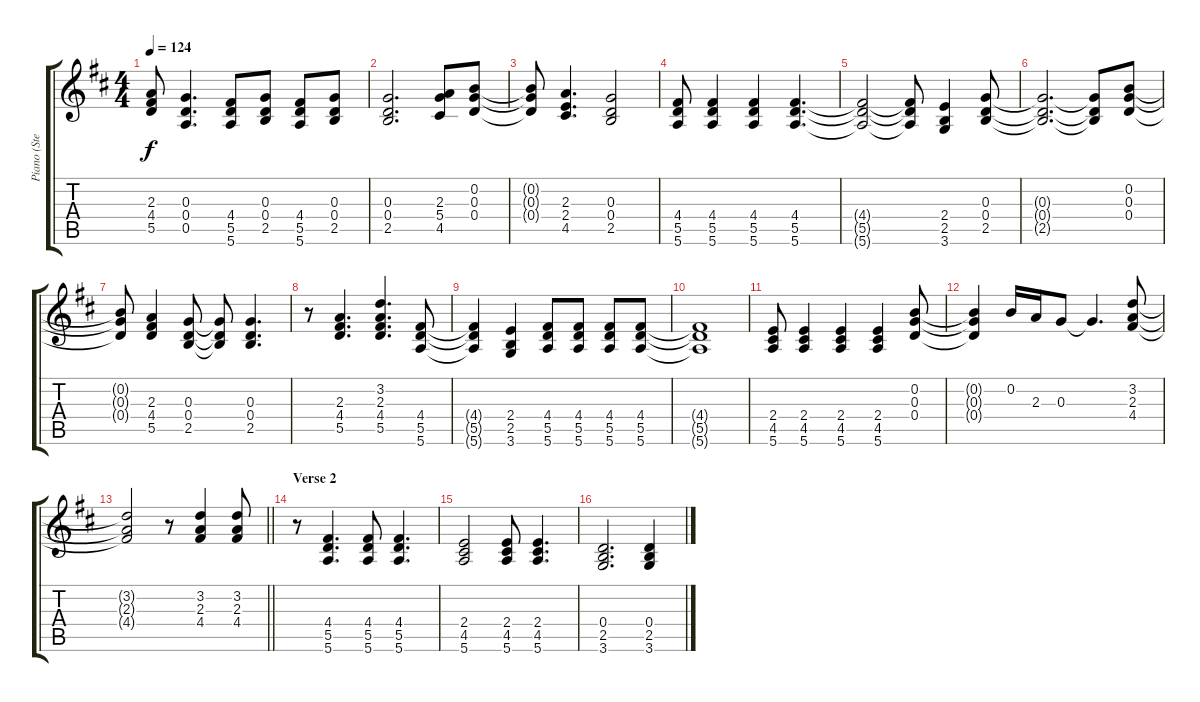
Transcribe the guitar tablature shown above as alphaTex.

\track ("Piano (Stewart)" "Piano (Ste") {instrument acousticgrandpiano}
\staff {score tabs}
\tuning (E5 B4 G4 D4 A3 E3) {hide}
\ts (4 4)
\tempo 124
\clef g2
\ks d
(2.3 4.4 5.5).8{dy f} (0.3 0.4 0.5).4{d} (4.4 5.5 5.6).8 (0.3 0.4 2.5).8 (4.4 5.5 5.6).8 (0.3 0.4 2.5).8 |
(0.3 0.4 2.5).2{d} (2.3 5.4 4.5).8 (0.2 0.3 0.4).8 |
(0.2{t} 0.3{t} 0.4{t}).8 (2.3 2.4 4.5).4{d} (0.3 0.4 2.5).2 |
(4.4 5.5 5.6).8 (4.4 5.5 5.6).4 (4.4 5.5 5.6).4 (4.4 5.5 5.6).4{d} |
(4.4{t} 5.5{t} 5.6{t}).2 (4.4{t} 5.5{t} 5.6{t}).8 (2.4 2.5 3.6).4 (0.3 0.4 2.5).8 |
(0.3{t} 0.4{t} 2.5{t}).2{d} (0.3{t} 0.4{t} 2.5{t}).8 (0.2 0.3 0.4).8 |
(0.2{t} 0.3{t} 0.4{t}).8 (2.3 4.4 5.5).4 (0.3 0.4 2.5).8 (0.3{t} 0.4{t} 2.5{t}).8 (0.3 0.4 2.5).4{d} |
r.8 (2.3 4.4 5.5).4{d} (3.2 2.3 4.4 5.5).4{d} (4.4 5.5 5.6).8 |
(4.4{t} 5.5{t} 5.6{t}).4 (2.4 2.5 3.6).4 (4.4 5.5 5.6).8 (4.4 5.5 5.6).8 (4.4 5.5 5.6).8 (4.4 5.5 5.6).8 |
(4.4{t} 5.5{t} 5.6{t}).1 |
(2.4 4.5 5.6).8 (2.4 4.5 5.6).4 (2.4 4.5 5.6).4 (2.4 4.5 5.6).4 (0.2 0.3 0.4).8 |
(0.2{t} 0.3{t} 0.4{t}).4 0.2.16 2.3.16 0.3.8 0.3{t}.4{d} (3.2 2.3 4.4).8 |
\barLineRight lightlight
(3.2{t} 2.3{t} 4.4{t}).2 r.8 (3.2 2.3 4.4).4 (3.2 2.3 4.4).8 |
\section ("" "Verse 2")
r.8 (4.4 5.5 5.6).4{d} (4.4 5.5 5.6).8 (4.4 5.5 5.6).4{d} |
(2.4 4.5 5.6).2 (2.4 4.5 5.6).8 (2.4 4.5 5.6).4{d} |
(0.4 2.5 3.6).2{d} (0.4 2.5 3.6).4
